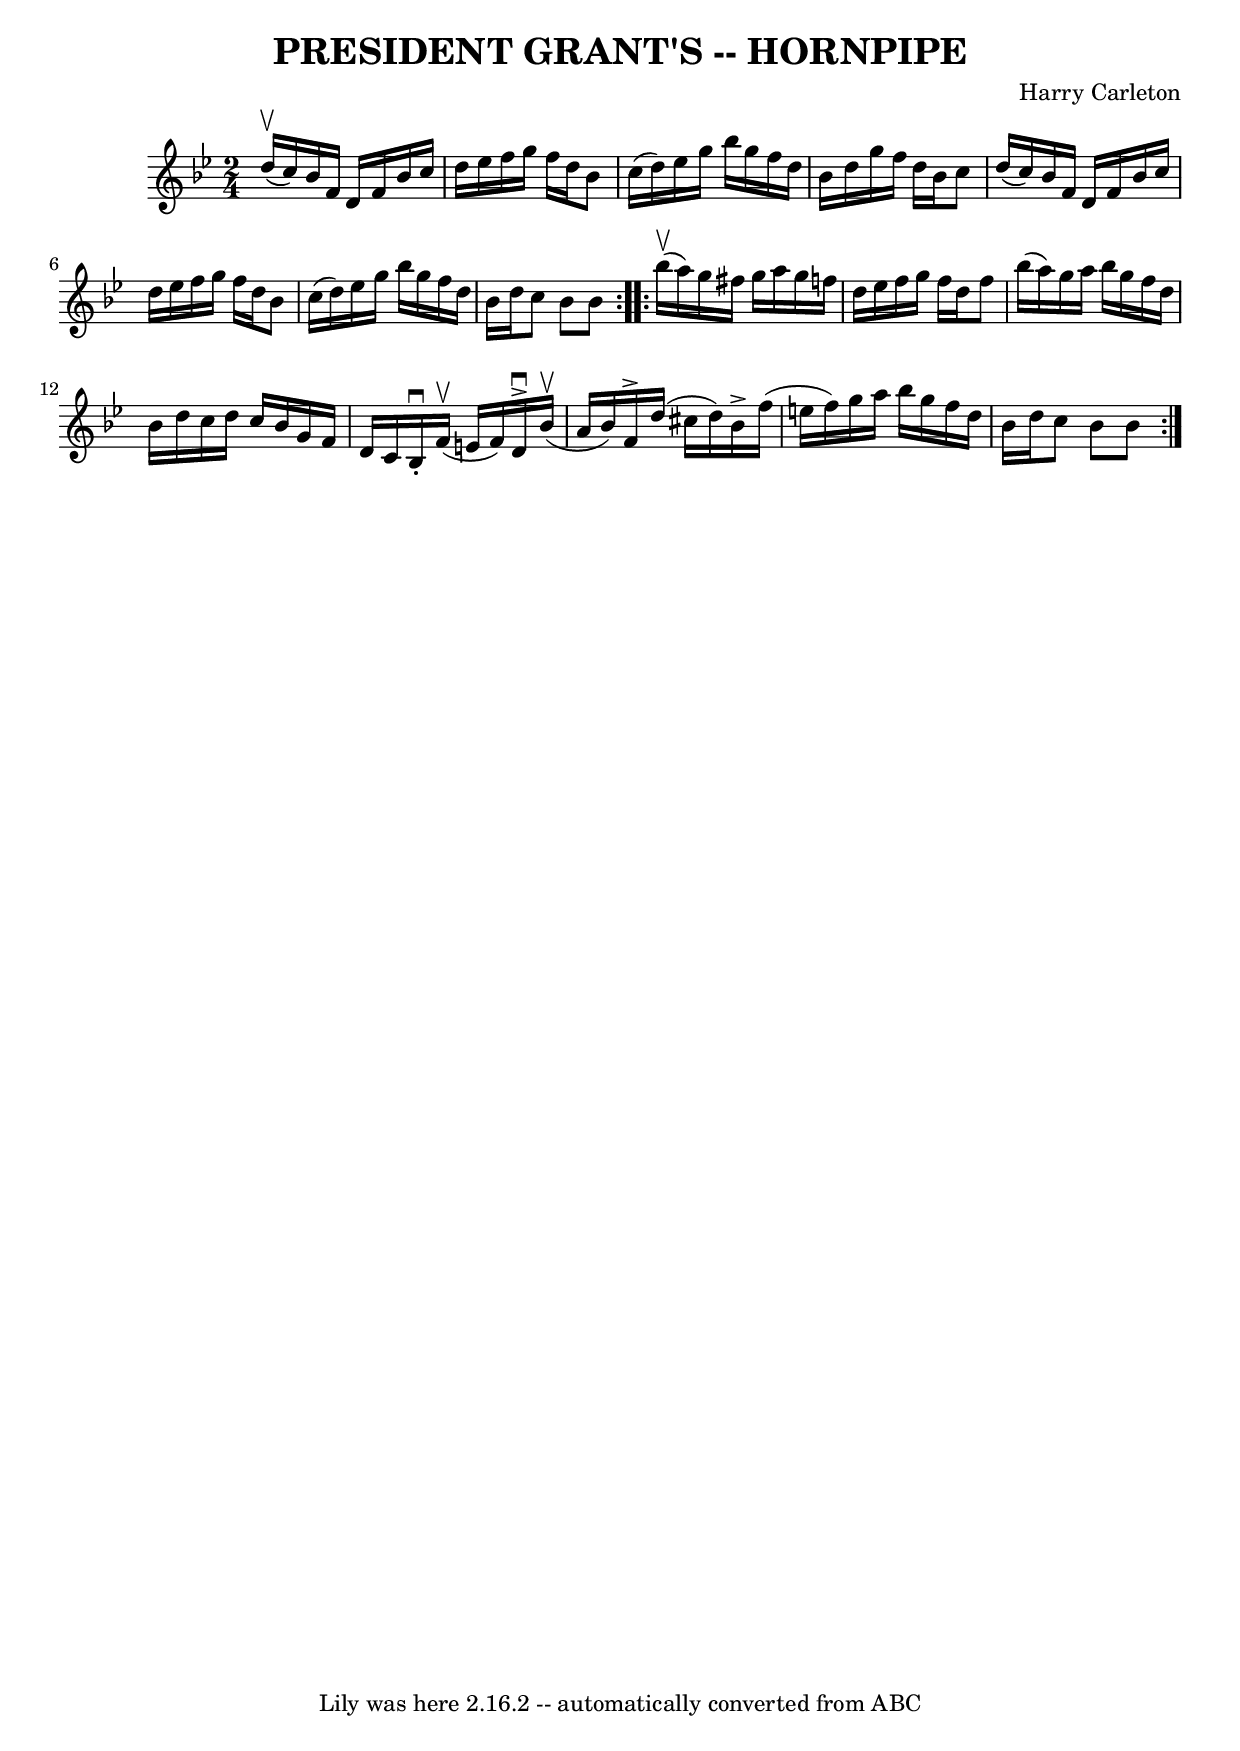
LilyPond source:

\version "2.16.2"
\include "Mammoth.ily"
\header {
  %% book = "Ryan's Mammoth Collection of Fiddle Tunes"
  composer = "Harry Carleton"
  crossRefNumber = "1"
  footnotes = ""
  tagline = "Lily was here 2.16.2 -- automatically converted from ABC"
  title = "PRESIDENT GRANT'S -- HORNPIPE"

}
voicedefault =  {



  \repeat volta 2 {

    \time 2/4      \key bes \major d''16 (^\upbow c''16)        |
         bes'16 f'16 d'16 f'16 bes'16 c''16 d''16 ees''16      |
    f''16 g''16 f''16 d''16 bes'8 c''16 (d''16)    |
    ees''16 g''16 bes''16 g''16 f''16 d''16 bes'16         d''16     |
    g''16 f''16 d''16 bes'16 c''8 d''16 (     c''16)   |  |
    bes'16 f'16 d'16 f'16 bes'16         c''16 d''16 ees''16     |
    f''16 g''16 f''16 d''16         bes'8 c''16 (d''16)    |
    ees''16 g''16 bes''16 g''16       f''16 d''16 bes'16 d''16     |
    c''8 bes'8 bes'8    
  }   
  
  \repeat volta 2 {     bes''16 (^\upbow a''16)        |
    g''16         fis''16 g''16 a''16 g''16 f''!16 d''16 ees''16     |
         f''16 g''16 f''16 d''16 f''8 bes''16 (a''16)    |
         g''16 a''16 bes''16 g''16 f''16 d''16 bes'16 d''16      |
    c''16 d''16 c''16 bes'16 g'16 f'16 d'16 c'16     | |
    bes16^\downbow-. f'16 (^\upbow e'16 f'16)       d'16^\accent^\downbow bes'16 (^\upbow a'16 bes'16)    |
    
    f'16^\accent d''16 (cis''16 d''16) bes'16^\accent f''16 (     e''16 f''16)    |
    g''16 a''16 bes''16 g''16 f''16         d''16 bes'16 d''16     |
    c''8 bes'8 bes'8    
  }   

}

\score{
  <<

    \context Staff="default"
    {
      \voicedefault 
      
    }

  >>
  \layout {
    
  }
  \midi {
  }

}
